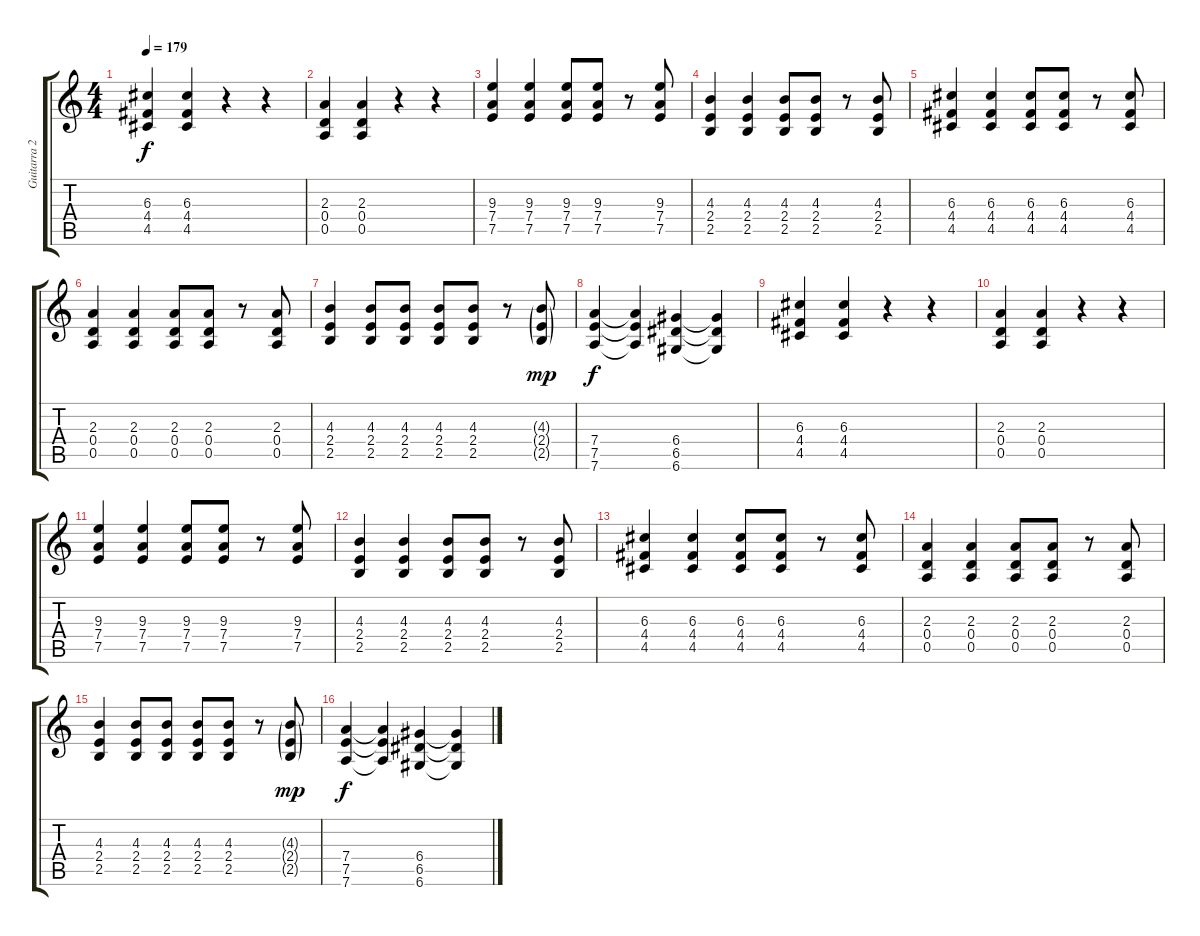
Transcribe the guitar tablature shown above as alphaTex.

\track ("Guitarra 2" "Guitarra 2") {instrument acousticguitarnylon}
\staff {score tabs}
\tuning (E4 B3 G3 D3 A2 D2) {hide}
\ts (4 4)
\tempo 179
\clef g2
\ks c
(6.3 4.4 4.5).4{dy f instrument distortionguitar} (6.3 4.4 4.5).4 r.4 r.4 |
(2.3 0.4 0.5).4 (2.3 0.4 0.5).4 r.4 r.4 |
(9.3 7.4 7.5).4 (9.3 7.4 7.5).4 (9.3 7.4 7.5).8 (9.3 7.4 7.5).8 r.8 (9.3 7.4 7.5).8 |
(4.3 2.4 2.5).4 (4.3 2.4 2.5).4 (4.3 2.4 2.5).8 (4.3 2.4 2.5).8 r.8 (4.3 2.4 2.5).8 |
(6.3 4.4 4.5).4 (6.3 4.4 4.5).4 (6.3 4.4 4.5).8 (6.3 4.4 4.5).8 r.8 (6.3 4.4 4.5).8 |
(2.3 0.4 0.5).4 (2.3 0.4 0.5).4 (2.3 0.4 0.5).8 (2.3 0.4 0.5).8 r.8 (2.3 0.4 0.5).8 |
(4.3 2.4 2.5).4 (4.3 2.4 2.5).8 (4.3 2.4 2.5).8 (4.3 2.4 2.5).8 (4.3 2.4 2.5).8 r.8 (4.3{g} 2.4{g} 2.5{g}).8{dy mp} |
(7.4 7.5 7.6).4{dy f} (7.4{t} 7.5{t} 7.6{t}).4 (6.4 6.5 6.6).4 (6.4{t} 6.5{t} 6.6{t}).4 |
(6.3 4.4 4.5).4{instrument distortionguitar} (6.3 4.4 4.5).4 r.4 r.4 |
(2.3 0.4 0.5).4 (2.3 0.4 0.5).4 r.4 r.4 |
(9.3 7.4 7.5).4 (9.3 7.4 7.5).4 (9.3 7.4 7.5).8 (9.3 7.4 7.5).8 r.8 (9.3 7.4 7.5).8 |
(4.3 2.4 2.5).4 (4.3 2.4 2.5).4 (4.3 2.4 2.5).8 (4.3 2.4 2.5).8 r.8 (4.3 2.4 2.5).8 |
(6.3 4.4 4.5).4 (6.3 4.4 4.5).4 (6.3 4.4 4.5).8 (6.3 4.4 4.5).8 r.8 (6.3 4.4 4.5).8 |
(2.3 0.4 0.5).4 (2.3 0.4 0.5).4 (2.3 0.4 0.5).8 (2.3 0.4 0.5).8 r.8 (2.3 0.4 0.5).8 |
(4.3 2.4 2.5).4 (4.3 2.4 2.5).8 (4.3 2.4 2.5).8 (4.3 2.4 2.5).8 (4.3 2.4 2.5).8 r.8 (4.3{g} 2.4{g} 2.5{g}).8{dy mp} |
(7.4 7.5 7.6).4{dy f} (7.4{t} 7.5{t} 7.6{t}).4 (6.4 6.5 6.6).4 (6.4{t} 6.5{t} 6.6{t}).4
